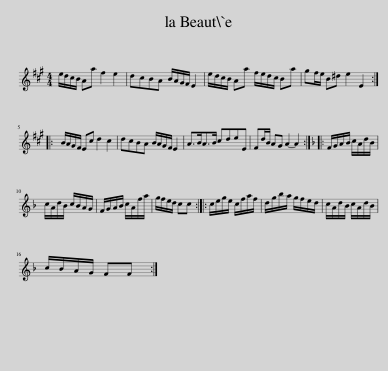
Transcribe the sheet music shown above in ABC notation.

X:1
L:1/8
M:4/4
I:linebreak $
K:A
V:1 treble
V:1
 e/d/c/B/ Aa f2 e2 | dcBA B/A/G/F/ E2 | e/d/c/B/ Aa f/e/d/c/ Ba | gf/e/ B^d e2 E2 ::$ B/A/G/F/ Ec d2 c2 | %5
 dcBA B/A/G/F/ E2 | A>BA>B cdeE | Fd/B/ AG A2- A2 ::[K:F] F/G/A/B/ c/A/d/B/ |$ c/A/d/B/ c/B/A/G/ | %10
 F/G/A/B/ c/A/f/a/ | g/f/e/d/ cc :: c/e/g/e/ c/f/a/f/ | d/g/b/a/ g/f/e/d/ | c/A/d/B/ c/A/d/B/ |$ %15
 c/B/A/G/ FF :| %16
